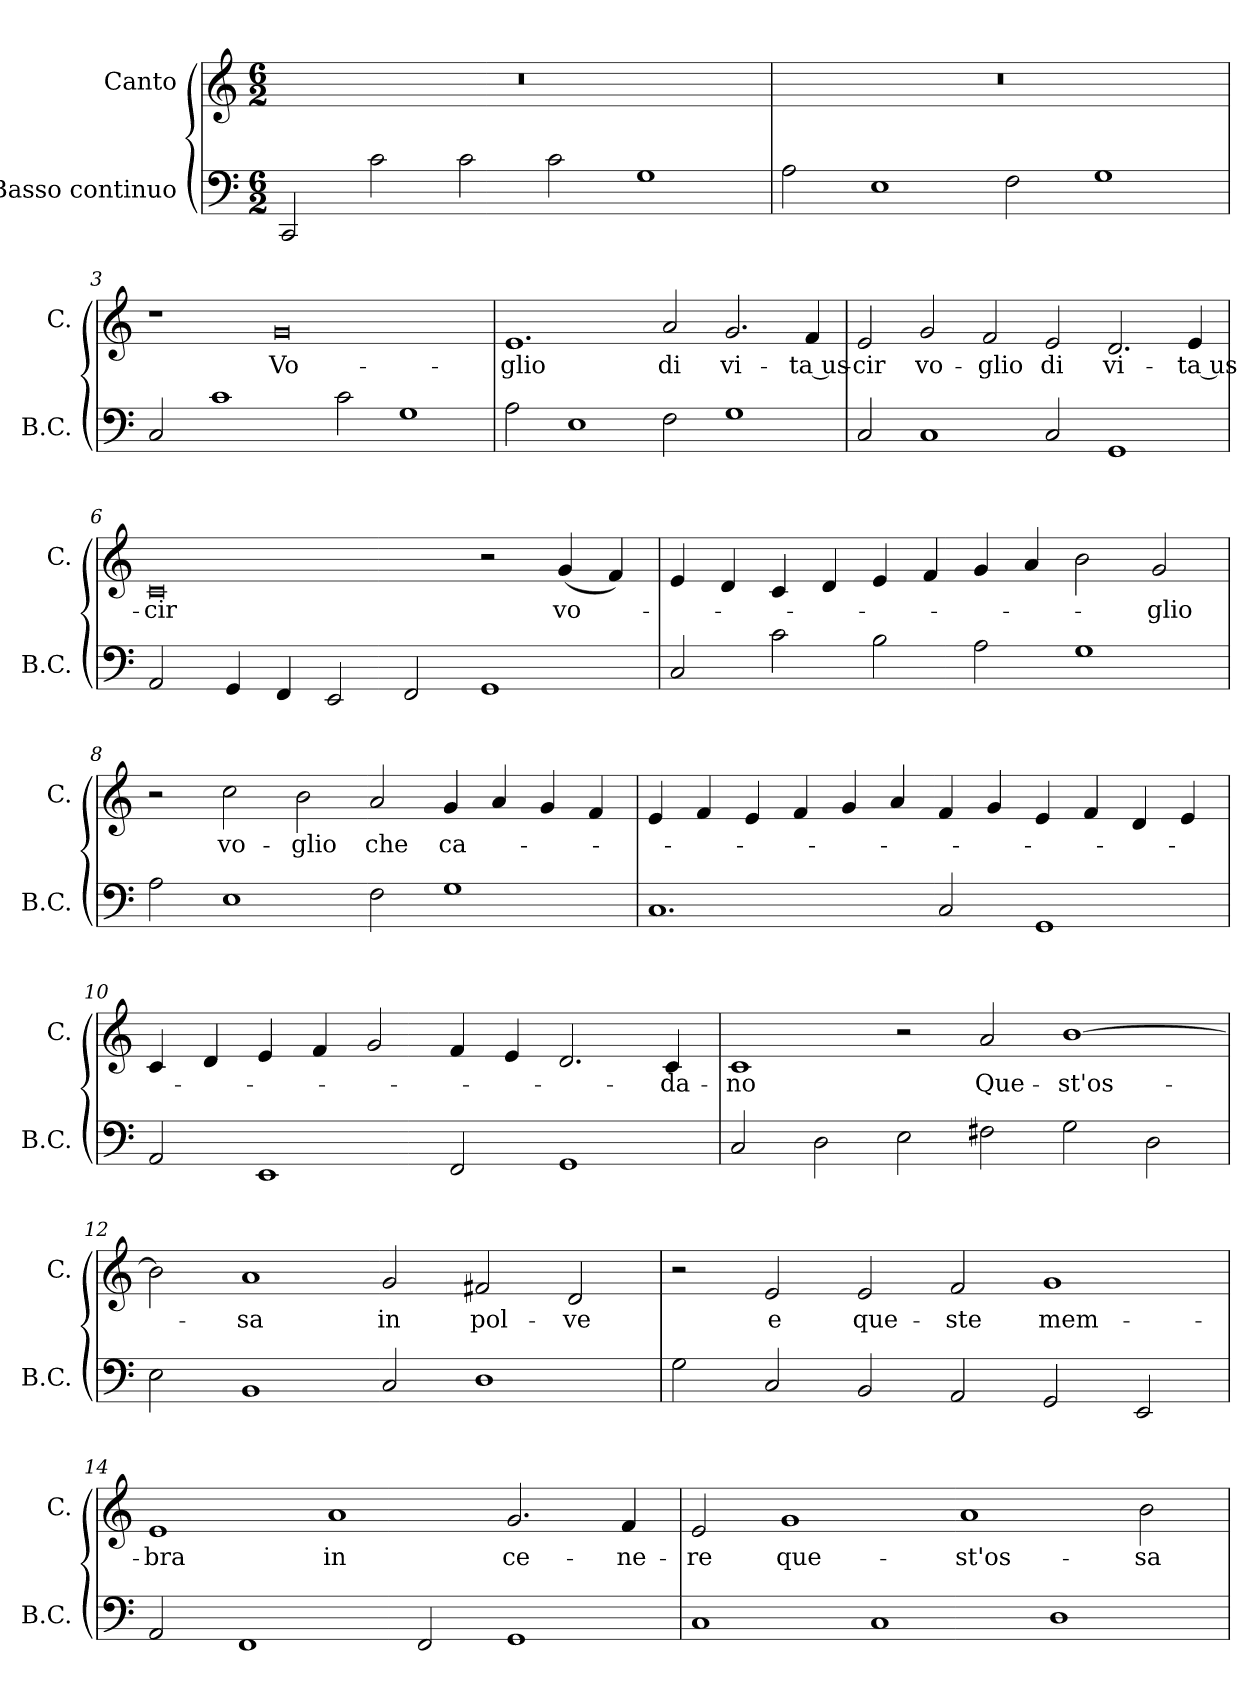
**kern	**kern	**text
*part2	*part1	*part1
*staff2	*staff1	*staff1
*I"Basso continuo	*I"Canto	*
*I'B.C.	*I'C.	*
*clefF4	*clefG2	*
*k[]	*k[]	*
*C:	*C:	*
*M6/2	*M6/2	*
=1	=1	=1
2CC/	0.r	.
2c\	.	.
2c\	.	.
2c\	.	.
1G	.	.
=2	=2	=2
2A\	0.r	.
1E	.	.
2F\	.	.
1G	.	.
=3	=3	=3
2C/	1r	.
1c	.	.
.	0g	Vo-
2c\	.	.
1G	.	.
=4	=4	=4
2A\	1.e	-glio
1E	.	.
2F\	2a/	di
1G	2.g/	vi-
.	4f/	-ta us-
=5	=5	=5
2C/	2e/	-cir
1C	2g/	vo-
.	2f/	-glio
2C/	2e/	di
1GG	2.d/	vi-
.	4e/	-ta us-
!!LO:LB:g=z
=6	=6	=6
2AA/	0c	-cir
4GG/	.	.
4FF/	.	.
2EE/	.	.
2FF/	.	.
1GG	2r	.
.	(4g/	vo-
.	4f/)	.
=7	=7	=7
2C/	4e/	.
.	4d/	.
2c\	4c/	.
.	4d/	.
2B\	4e/	.
.	4f/	.
2A\	4g/	.
.	4a/	.
1G	2b\	.
.	2g/	-glio
=8	=8	=8
2A\	2r	.
1E	2cc\	vo-
.	2b\	-glio
2F\	2a/	che
1G	4g/	ca-
.	4a/	.
.	4g/	.
.	4f/	.
=9	=9	=9
1.C	4e/	.
.	4f/	.
.	4e/	.
.	4f/	.
.	4g/	.
.	4a/	.
2C/	4f/	.
.	4g/	.
1GG	4e/	.
.	4f/	.
.	4d/	.
.	4e/	.
!!LO:LB:g=z
=10	=10	=10
2AA/	4c/	.
.	4d/	.
1EE	4e/	.
.	4f/	.
.	2g/	.
2FF/	4f/	.
.	4e/	.
1GG	2.d/	.
.	4c/	-da-
=11	=11	=11
2C/	1c	-no
2D\	.	.
2E\	2r	.
2F#X\	2a/	Que-
2G\	[1b	-st'os-
2D\	.	.
=12	=12	=12
2E\	2b\]	.
1BB	1a	-sa
2C/	2g/	in
1D	2f#X/	pol-
.	2d/	-ve
=13	=13	=13
2G\	2r	.
2C/	2e/	e
2BB/	2e/	que-
2AA/	2f/	-ste
2GG/	1g	mem-
2EE/	.	.
=14	=14	=14
2AA/	1e	-bra
1FF	.	.
.	1a	in
2FF/	.	.
1GG	2.g/	ce-
.	4f/	-ne-
!!LO:LB:g=z
=15	=15	=15
1C	2e/	-re
.	1g	que-
1C	.	.
.	1a	-st'os-
1D	.	.
.	2b\	-sa
=	=	=
*-	*-	*-
